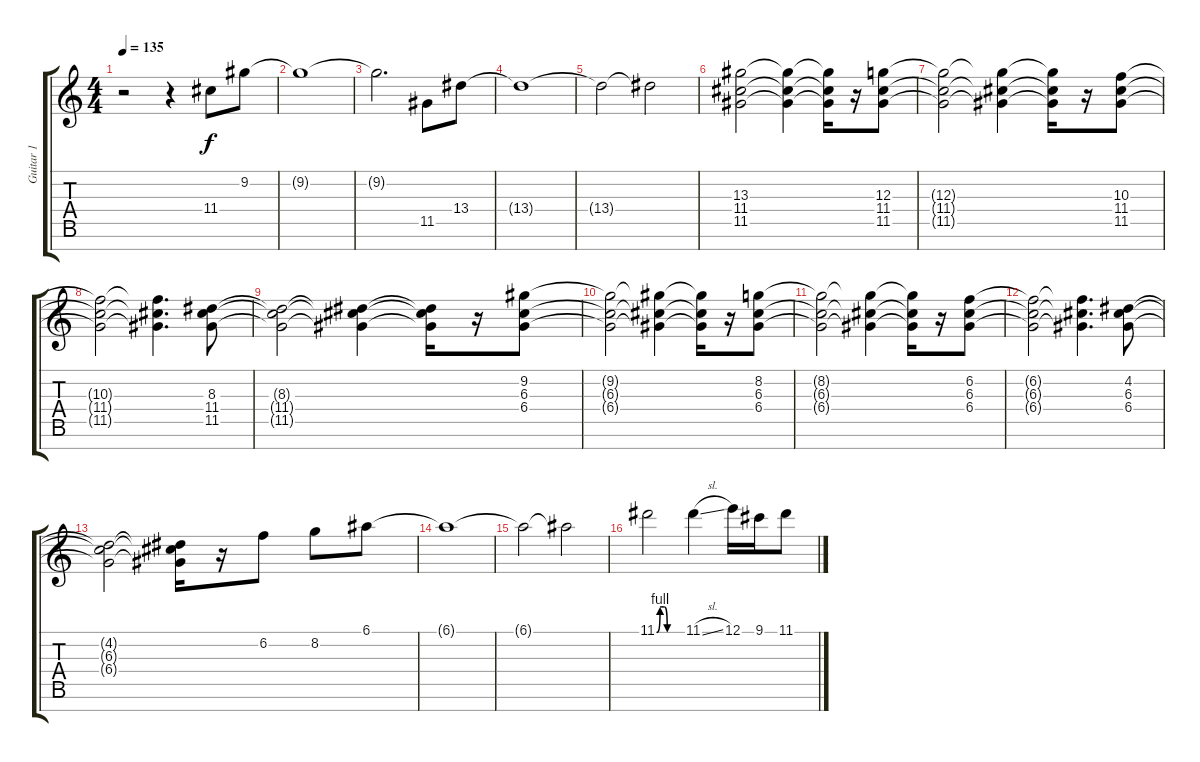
\track ("Guitar 1" "Guitar 1") {instrument electricguitarmuted}
\staff {score tabs}
\tuning (E4 B3 G3 D3 A2 E2 B1) {hide}
\ts (4 4)
\tempo 135
\clef g2
\ks c
r.2{dy f} r.4 11.4.8 9.2.8 |
9.2{t}.1 |
9.2{t}.2{d} 11.5.8 13.4.8 |
13.4{t}.1 |
13.4{t}.2 13.4{t}.2 |
(13.3 11.4 11.5).2 (13.3{t} 11.4{t} 11.5{t}).4 (13.3{t} 11.4{t} 11.5{t}).16 r.16 (12.3 11.4 11.5).8 |
(12.3{t} 11.4{t} 11.5{t}).2 (12.3{t} 11.4{t} 11.5{t}).4 (12.3{t} 11.4{t} 11.5{t}).16 r.16 (10.3 11.4 11.5).8 |
(10.3{t} 11.4{t} 11.5{t}).2 (10.3{t} 11.4{t} 11.5{t}).4{d} (8.3 11.4 11.5).8 |
(8.3{t} 11.4{t} 11.5{t}).2 (8.3{t} 11.4{t} 11.5{t}).4 (8.3{t} 11.4{t} 11.5{t}).16 r.16 (9.2 6.3 6.4).8 |
(9.2{t} 6.3{t} 6.4{t}).2 (9.2{t} 6.3{t} 6.4{t}).4 (9.2{t} 6.3{t} 6.4{t}).16 r.16 (8.2 6.3 6.4).8 |
(8.2{t} 6.3{t} 6.4{t}).2 (8.2{t} 6.3{t} 6.4{t}).4 (8.2{t} 6.3{t} 6.4{t}).16 r.16 (6.2 6.3 6.4).8 |
(6.2{t} 6.3{t} 6.4{t}).2 (6.2{t} 6.3{t} 6.4{t}).4{d} (4.2 6.3 6.4).8 |
(4.2{t} 6.3{t} 6.4{t}).2 (4.2{t} 6.3{t} 6.4{t}).16 r.16 6.2.8 8.2.8 6.1.8 |
6.1{t}.1 |
6.1{t}.2 6.1{t}.2 |
11.1{be (custom 0 0 8 4 18 4 25 0 60 0)}.2 11.1{sl}.4 12.1.16 9.1.16 11.1{sl}.8
